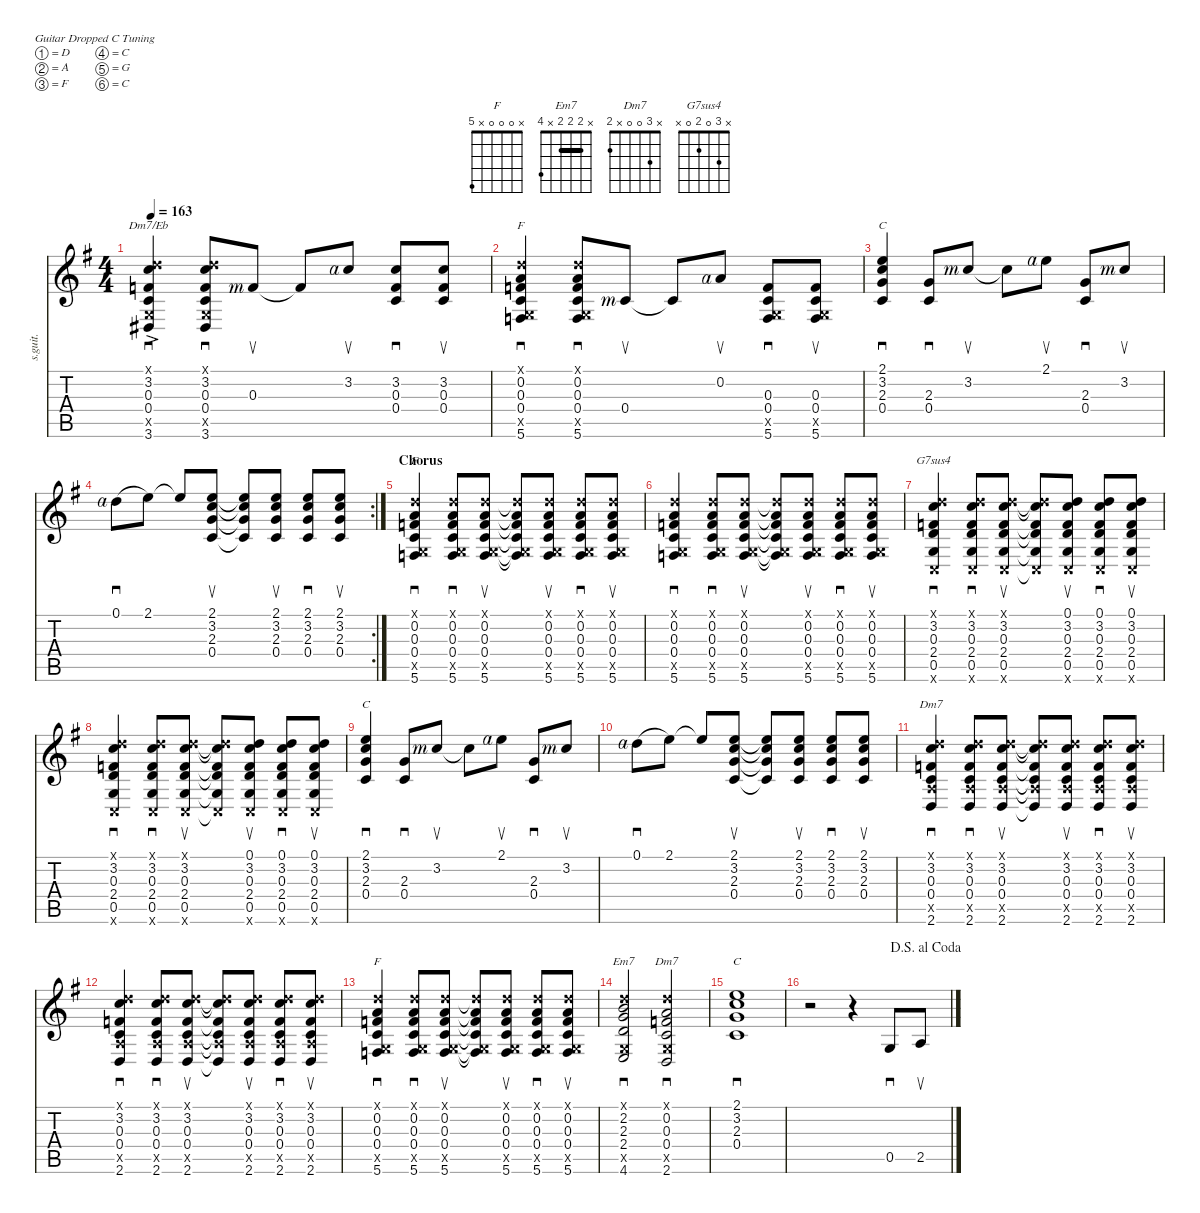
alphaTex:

\defaultSystemsLayout 4
\hideDynamics
\bracketExtendMode nobrackets
\otherSystemsTrackNameOrientation horizontal
\track ("Acoustic Guitar" "s.guit.") {instrument acousticguitarsteel}
\staff {score tabs}
\tuning (D4 A3 F3 C3 G2 C2)
\chord ("F" x 0 0 0 x 5) {showfingering false}
\chord ("Em7" x 2 2 2 x 4) {showfingering false barre (2 2)}
\chord ("Dm7" x 0 0 0 x 2) {showfingering false}
\chord ("C" 2 3 2 0 x x) {showfingering false barre 2}
\chord ("Dm7/Eb" 0 3 0 0 x 3) {showdiagram false showfingering false}
\chord ("G7sus4" x 3 0 2 0 x) {showfingering false}
\chord ("Dm7" x 3 0 0 x 2) {showfingering false}
\chord ("C" 2 3 2 0 x x) {showdiagram false showfingering false barre 2}
\ts (4 4)
\tempo 163
\clef g2
\ks g
(3.2{ac acc forcenatural} 3.6{ac acc #} 0.3{ac acc forcenatural} 0.4{ac acc forcenatural} 0.5{ac x acc forcenatural} 0.1{ac x acc forcenatural}).4{sd ch "Dm7/Eb" dy mf beam Up} (3.2{acc forcenatural} 3.6{acc #} 0.3{acc forcenatural} 0.4{acc forcenatural} 0.5{x acc forcenatural} 0.1{x acc forcenatural}).8{sd beam Up} 0.3{rf 3 acc forcenatural}.8{su beam Up} 0.3{t acc forcenatural}.8{beam Up} 3.2{rf 4 acc forcenatural}.8{su beam Up} (3.2{acc forcenatural} 0.3{acc forcenatural} 0.4{acc forcenatural}).8{sd beam Up} (3.2{acc forcenatural} 0.3{acc forcenatural} 0.4{acc forcenatural}).8{su beam Up} |
(5.6{acc forcenatural} 0.5{x acc forcenatural} 0.4{acc forcenatural} 0.3{acc forcenatural} 0.2{acc forcenatural} 0.1{x acc forcenatural}).4{sd ch "F" beam Up} (5.6{acc forcenatural} 0.5{x acc forcenatural} 0.4{acc forcenatural} 0.3{acc forcenatural} 0.2{acc forcenatural} 0.1{x acc forcenatural}).8{sd beam Up} 0.4{rf 3 acc forcenatural}.8{su beam Up} 0.4{t acc forcenatural}.8{beam Up} 0.2{rf 4 acc forcenatural}.8{su beam Up} (5.6{acc forcenatural} 0.5{x acc forcenatural} 0.4{acc forcenatural} 0.3{acc forcenatural}).8{sd beam Up} (5.6{acc forcenatural} 0.5{x acc forcenatural} 0.4{acc forcenatural} 0.3{acc forcenatural}).8{su beam Up} |
(2.1{acc forcenatural} 3.2{acc forcenatural} 2.3{acc forcenatural} 0.4{acc forcenatural}).4{sd ch "C" beam Up} (2.3{acc forcenatural} 0.4{acc forcenatural}).8{sd beam Up} 3.2{rf 3 acc forcenatural}.8{su beam Up} 3.2{t acc forcenatural}.8{beam Down} 2.1{rf 4 acc forcenatural}.8{su beam Down} (2.3{acc forcenatural} 0.4{acc forcenatural}).8{sd beam Up} 3.2{rf 3 acc forcenatural}.8{su beam Up} |
\rc 2
0.1{rf 4 acc forcenatural}.8{sd legatoorigin beam Down} 2.1{acc forcenatural}.8{beam Down} 2.1{t acc forcenatural}.8{beam Up} (2.1{acc forcenatural} 3.2{acc forcenatural} 2.3{acc forcenatural} 0.4{acc forcenatural}).8{su beam Up} (2.1{t acc forcenatural} 3.2{t acc forcenatural} 2.3{t acc forcenatural} 0.4{t acc forcenatural}).8{beam Up} (2.1{acc forcenatural} 3.2{acc forcenatural} 2.3{acc forcenatural} 0.4{acc forcenatural}).8{su beam Up} (2.1{acc forcenatural} 3.2{acc forcenatural} 2.3{acc forcenatural} 0.4{acc forcenatural}).8{sd beam Up} (2.1{acc forcenatural} 3.2{acc forcenatural} 2.3{acc forcenatural} 0.4{acc forcenatural}).8{su beam Up} |
\section ("" "Chorus")
(0.1{x acc forcenatural} 0.2{acc forcenatural} 0.3{acc forcenatural} 0.4{acc forcenatural} 0.5{x acc forcenatural} 5.6{acc forcenatural}).4{sd ch "F" beam Up} (0.1{x acc forcenatural} 0.2{acc forcenatural} 0.3{acc forcenatural} 0.4{acc forcenatural} 0.5{x acc forcenatural} 5.6{acc forcenatural}).8{sd beam Up} (0.1{x acc forcenatural} 0.2{acc forcenatural} 0.3{acc forcenatural} 0.4{acc forcenatural} 0.5{x acc forcenatural} 5.6{acc forcenatural}).8{su beam Up} (0.1{x t acc forcenatural} 0.2{t acc forcenatural} 0.3{t acc forcenatural} 0.4{t acc forcenatural} 0.5{x t acc forcenatural} 5.6{t acc forcenatural}).8{beam Up} (0.1{x acc forcenatural} 0.2{acc forcenatural} 0.3{acc forcenatural} 0.4{acc forcenatural} 0.5{x acc forcenatural} 5.6{acc forcenatural}).8{su beam Up} (0.1{x acc forcenatural} 0.2{acc forcenatural} 0.3{acc forcenatural} 0.4{acc forcenatural} 0.5{x acc forcenatural} 5.6{acc forcenatural}).8{sd beam Up} (0.1{x acc forcenatural} 0.2{acc forcenatural} 0.3{acc forcenatural} 0.4{acc forcenatural} 0.5{x acc forcenatural} 5.6{acc forcenatural}).8{su beam Up} |
(0.1{x acc forcenatural} 0.2{acc forcenatural} 0.3{acc forcenatural} 0.4{acc forcenatural} 0.5{x acc forcenatural} 5.6{acc forcenatural}).4{sd beam Up} (0.1{x acc forcenatural} 0.2{acc forcenatural} 0.3{acc forcenatural} 0.4{acc forcenatural} 0.5{x acc forcenatural} 5.6{acc forcenatural}).8{sd beam Up} (0.1{x acc forcenatural} 0.2{acc forcenatural} 0.3{acc forcenatural} 0.4{acc forcenatural} 0.5{x acc forcenatural} 5.6{acc forcenatural}).8{su beam Up} (0.1{x t acc forcenatural} 0.2{t acc forcenatural} 0.3{t acc forcenatural} 0.4{t acc forcenatural} 0.5{x t acc forcenatural} 5.6{t acc forcenatural}).8{beam Up} (0.1{x acc forcenatural} 0.2{acc forcenatural} 0.3{acc forcenatural} 0.4{acc forcenatural} 0.5{x acc forcenatural} 5.6{acc forcenatural}).8{su beam Up} (0.1{x acc forcenatural} 0.2{acc forcenatural} 0.3{acc forcenatural} 0.4{acc forcenatural} 0.5{x acc forcenatural} 5.6{acc forcenatural}).8{sd beam Up} (0.1{x acc forcenatural} 0.2{acc forcenatural} 0.3{acc forcenatural} 0.4{acc forcenatural} 0.5{x acc forcenatural} 5.6{acc forcenatural}).8{su beam Up} |
(0.6{x acc forcenatural} 0.5{acc forcenatural} 2.4{acc forcenatural} 0.3{acc forcenatural} 3.2{acc forcenatural} 0.1{x acc forcenatural}).4{sd ch "G7sus4" beam Up} (0.6{x acc forcenatural} 0.5{acc forcenatural} 2.4{acc forcenatural} 0.3{acc forcenatural} 3.2{acc forcenatural} 0.1{x acc forcenatural}).8{sd beam Up} (0.6{x acc forcenatural} 0.5{acc forcenatural} 2.4{acc forcenatural} 0.3{acc forcenatural} 3.2{acc forcenatural} 0.1{x acc forcenatural}).8{su beam Up} (0.6{x t acc forcenatural} 0.5{t acc forcenatural} 2.4{t acc forcenatural} 0.3{t acc forcenatural} 3.2{t acc forcenatural} 0.1{x t acc forcenatural}).8{beam Up} (0.6{x acc forcenatural} 0.5{acc forcenatural} 2.4{acc forcenatural} 0.3{acc forcenatural} 3.2{acc forcenatural} 0.1{acc forcenatural}).8{su beam Up} (0.6{x acc forcenatural} 0.5{acc forcenatural} 2.4{acc forcenatural} 0.3{acc forcenatural} 3.2{acc forcenatural} 0.1{acc forcenatural}).8{sd beam Up} (0.6{x acc forcenatural} 0.5{acc forcenatural} 2.4{acc forcenatural} 0.3{acc forcenatural} 3.2{acc forcenatural} 0.1{acc forcenatural}).8{su beam Up} |
(0.6{x acc forcenatural} 0.5{acc forcenatural} 2.4{acc forcenatural} 0.3{acc forcenatural} 3.2{acc forcenatural} 0.1{x acc forcenatural}).4{sd beam Up} (0.6{x acc forcenatural} 0.5{acc forcenatural} 2.4{acc forcenatural} 0.3{acc forcenatural} 3.2{acc forcenatural} 0.1{x acc forcenatural}).8{sd beam Up} (0.6{x acc forcenatural} 0.5{acc forcenatural} 2.4{acc forcenatural} 0.3{acc forcenatural} 3.2{acc forcenatural} 0.1{x acc forcenatural}).8{su beam Up} (0.6{x t acc forcenatural} 0.5{t acc forcenatural} 2.4{t acc forcenatural} 0.3{t acc forcenatural} 3.2{t acc forcenatural} 0.1{x t acc forcenatural}).8{beam Up} (0.6{x acc forcenatural} 0.5{acc forcenatural} 2.4{acc forcenatural} 0.3{acc forcenatural} 3.2{acc forcenatural} 0.1{acc forcenatural}).8{su beam Up} (0.6{x acc forcenatural} 0.5{acc forcenatural} 2.4{acc forcenatural} 0.3{acc forcenatural} 3.2{acc forcenatural} 0.1{acc forcenatural}).8{sd beam Up} (0.6{x acc forcenatural} 0.5{acc forcenatural} 2.4{acc forcenatural} 0.3{acc forcenatural} 3.2{acc forcenatural} 0.1{acc forcenatural}).8{su beam Up} |
(2.1{acc forcenatural} 3.2{acc forcenatural} 2.3{acc forcenatural} 0.4{acc forcenatural}).4{sd ch "C" beam Up} (2.3{acc forcenatural} 0.4{acc forcenatural}).8{sd beam Up} 3.2{rf 3 acc forcenatural}.8{su beam Up} 3.2{t acc forcenatural}.8{beam Down} 2.1{rf 4 acc forcenatural}.8{su beam Down} (2.3{acc forcenatural} 0.4{acc forcenatural}).8{sd beam Up} 3.2{rf 3 acc forcenatural}.8{su beam Up} |
0.1{rf 4 acc forcenatural}.8{sd legatoorigin beam Down} 2.1{acc forcenatural}.8{beam Down} 2.1{t acc forcenatural}.8{beam Up} (2.1{acc forcenatural} 3.2{acc forcenatural} 2.3{acc forcenatural} 0.4{acc forcenatural}).8{su beam Up} (2.1{t acc forcenatural} 3.2{t acc forcenatural} 2.3{t acc forcenatural} 0.4{t acc forcenatural}).8{beam Up} (2.1{acc forcenatural} 3.2{acc forcenatural} 2.3{acc forcenatural} 0.4{acc forcenatural}).8{su beam Up} (2.1{acc forcenatural} 3.2{acc forcenatural} 2.3{acc forcenatural} 0.4{acc forcenatural}).8{sd beam Up} (2.1{acc forcenatural} 3.2{acc forcenatural} 2.3{acc forcenatural} 0.4{acc forcenatural}).8{su beam Up} |
(3.2{acc forcenatural} 0.3{acc forcenatural} 0.4{acc forcenatural} 2.5{x acc forcenatural} 2.6{acc forcenatural} 0.1{x acc forcenatural}).4{sd ch "Dm7" beam Up} (3.2{acc forcenatural} 0.3{acc forcenatural} 0.4{acc forcenatural} 2.5{x acc forcenatural} 2.6{acc forcenatural} 0.1{x acc forcenatural}).8{sd beam Up} (3.2{acc forcenatural} 0.3{acc forcenatural} 0.4{acc forcenatural} 2.5{x acc forcenatural} 2.6{acc forcenatural} 0.1{x acc forcenatural}).8{su beam Up} (3.2{t acc forcenatural} 0.3{t acc forcenatural} 0.4{t acc forcenatural} 2.5{x t acc forcenatural} 2.6{t acc forcenatural} 0.1{x t acc forcenatural}).8{beam Up} (3.2{acc forcenatural} 0.3{acc forcenatural} 0.4{acc forcenatural} 2.5{x acc forcenatural} 2.6{acc forcenatural} 0.1{x acc forcenatural}).8{su beam Up} (3.2{acc forcenatural} 0.3{acc forcenatural} 0.4{acc forcenatural} 2.5{x acc forcenatural} 2.6{acc forcenatural} 0.1{x acc forcenatural}).8{sd beam Up} (3.2{acc forcenatural} 0.3{acc forcenatural} 0.4{acc forcenatural} 2.5{x acc forcenatural} 2.6{acc forcenatural} 0.1{x acc forcenatural}).8{su beam Up} |
(3.2{acc forcenatural} 0.3{acc forcenatural} 0.4{acc forcenatural} 2.5{x acc forcenatural} 2.6{acc forcenatural} 0.1{x acc forcenatural}).4{sd beam Up} (3.2{acc forcenatural} 0.3{acc forcenatural} 0.4{acc forcenatural} 2.5{x acc forcenatural} 2.6{acc forcenatural} 0.1{x acc forcenatural}).8{sd beam Up} (3.2{acc forcenatural} 0.3{acc forcenatural} 0.4{acc forcenatural} 2.5{x acc forcenatural} 2.6{acc forcenatural} 0.1{x acc forcenatural}).8{su beam Up} (3.2{t acc forcenatural} 0.3{t acc forcenatural} 0.4{t acc forcenatural} 2.5{x t acc forcenatural} 2.6{t acc forcenatural} 0.1{x t acc forcenatural}).8{beam Up} (3.2{acc forcenatural} 0.3{acc forcenatural} 0.4{acc forcenatural} 2.5{x acc forcenatural} 2.6{acc forcenatural} 0.1{x acc forcenatural}).8{su beam Up} (3.2{acc forcenatural} 0.3{acc forcenatural} 0.4{acc forcenatural} 2.5{x acc forcenatural} 2.6{acc forcenatural} 0.1{x acc forcenatural}).8{sd beam Up} (3.2{acc forcenatural} 0.3{acc forcenatural} 0.4{acc forcenatural} 2.5{x acc forcenatural} 2.6{acc forcenatural} 0.1{x acc forcenatural}).8{su beam Up} |
(5.6{acc forcenatural} 0.5{x acc forcenatural} 0.1{x acc forcenatural} 0.2{acc forcenatural} 0.3{acc forcenatural} 0.4{acc forcenatural}).4{sd ch "F" beam Up} (5.6{acc forcenatural} 0.5{x acc forcenatural} 0.1{x acc forcenatural} 0.2{acc forcenatural} 0.3{acc forcenatural} 0.4{acc forcenatural}).8{sd beam Up} (5.6{acc forcenatural} 0.5{x acc forcenatural} 0.1{x acc forcenatural} 0.2{acc forcenatural} 0.3{acc forcenatural} 0.4{acc forcenatural}).8{su beam Up} (5.6{t acc forcenatural} 0.5{x t acc forcenatural} 0.1{x t acc forcenatural} 0.2{t acc forcenatural} 0.3{t acc forcenatural} 0.4{t acc forcenatural}).8{beam Up} (5.6{acc forcenatural} 0.5{x acc forcenatural} 0.1{x acc forcenatural} 0.2{acc forcenatural} 0.3{acc forcenatural} 0.4{acc forcenatural}).8{su beam Up} (5.6{acc forcenatural} 0.5{x acc forcenatural} 0.1{x acc forcenatural} 0.2{acc forcenatural} 0.3{acc forcenatural} 0.4{acc forcenatural}).8{sd beam Up} (5.6{acc forcenatural} 0.5{x acc forcenatural} 0.1{x acc forcenatural} 0.2{acc forcenatural} 0.3{acc forcenatural} 0.4{acc forcenatural}).8{su beam Up} |
(4.6{acc forcenatural} 0.5{x acc forcenatural} 2.4{acc forcenatural} 2.3{acc forcenatural} 2.2{acc forcenatural} 0.1{x acc forcenatural}).2{sd ch "Em7" beam Up} (2.6{acc forcenatural} 0.5{x acc forcenatural} 0.4{acc forcenatural} 0.3{acc forcenatural} 0.2{acc forcenatural} 0.1{x acc forcenatural}).2{sd ch "Dm7" beam Up} |
(2.1{acc forcenatural} 3.2{acc forcenatural} 2.3{acc forcenatural} 0.4{acc forcenatural}).1{sd ch "C" beam Up} |
\jump dalsegnoalcoda
r.2{beam Down} r.4{beam Down} 0.5{acc forcenatural}.8{sd beam Up} 2.5{acc forcenatural}.8{su beam Up}
